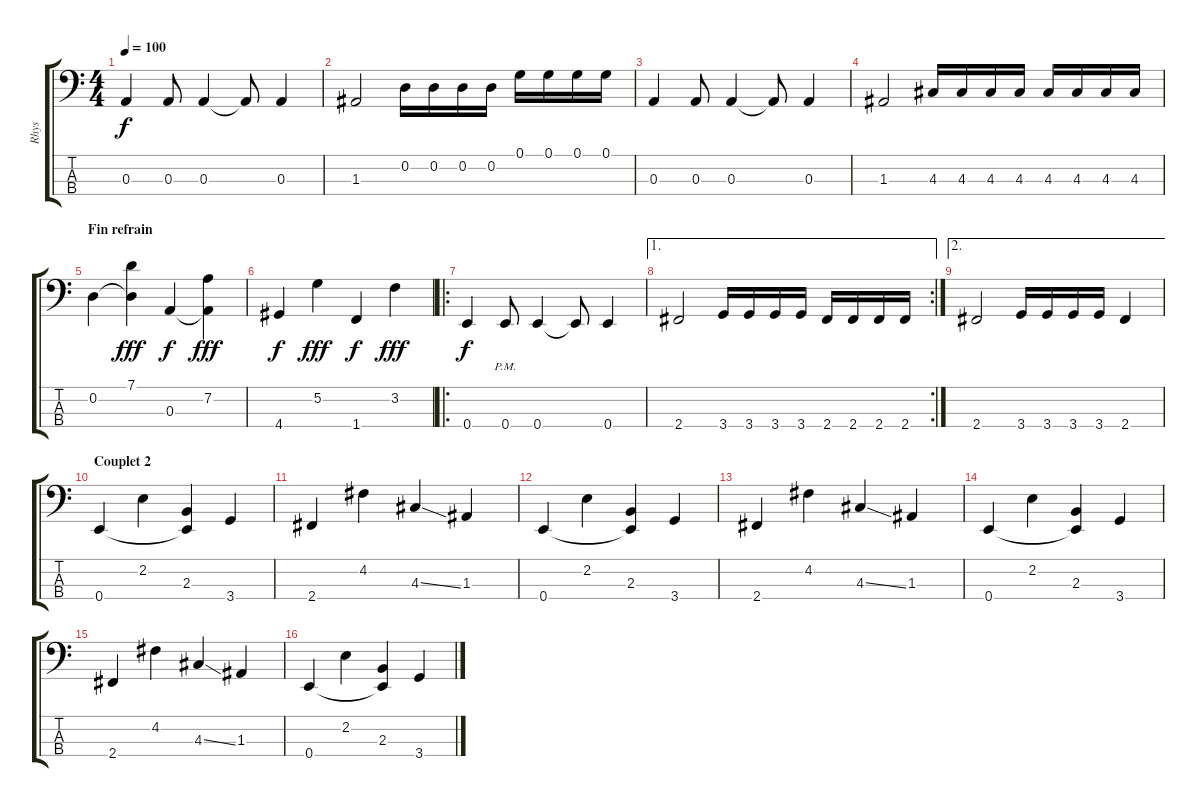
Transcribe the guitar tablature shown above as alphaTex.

\track ("Rhys" "Rhys") {instrument electricbassfinger}
\staff {score tabs}
\tuning (G2 D2 A1 E1) {hide}
\ts (4 4)
\tempo 100
\clef f4
\ks c
0.3.4{dy f} 0.3.8 0.3.4 0.3{t}.8 0.3.4 |
1.3.2 0.2.16 0.2.16 0.2.16 0.2.16 0.1.16 0.1.16 0.1.16 0.1.16 |
0.3.4 0.3.8 0.3.4 0.3{t}.8 0.3.4 |
1.3.2 4.3.16 4.3.16 4.3.16 4.3.16 4.3.16 4.3.16 4.3.16 4.3.16 |
\section ("" "Fin refrain")
0.2.4 (7.1 0.2{t}).4{dy fff} 0.3.4{dy f} (7.2 0.3{t}).4{dy fff} |
4.4.4{dy f} 5.2.4{dy fff} 1.4.4{dy f} 3.2.4{dy fff} |
\ro
0.4.4{dy f} 0.4{pm}.8 0.4.4 0.4{t}.8 0.4.4 |
\ae 1
\rc 2
2.4.2 3.4.16 3.4.16 3.4.16 3.4.16 2.4.16 2.4.16 2.4.16 2.4.16 |
\ae 2
2.4.2 3.4.16 3.4.16 3.4.16 3.4.16 2.4.4 |
\section ("" "Couplet 2")
0.4.4 2.2.4 (2.3 0.4{t}).4 3.4.4 |
2.4.4 4.2.4 4.3{ss}.4 1.3.4 |
0.4.4 2.2.4 (2.3 0.4{t}).4 3.4.4 |
2.4.4 4.2.4 4.3{ss}.4 1.3.4 |
0.4.4 2.2.4 (2.3 0.4{t}).4 3.4.4 |
2.4.4 4.2.4 4.3{ss}.4 1.3.4 |
0.4.4 2.2.4 (2.3 0.4{t}).4 3.4.4
